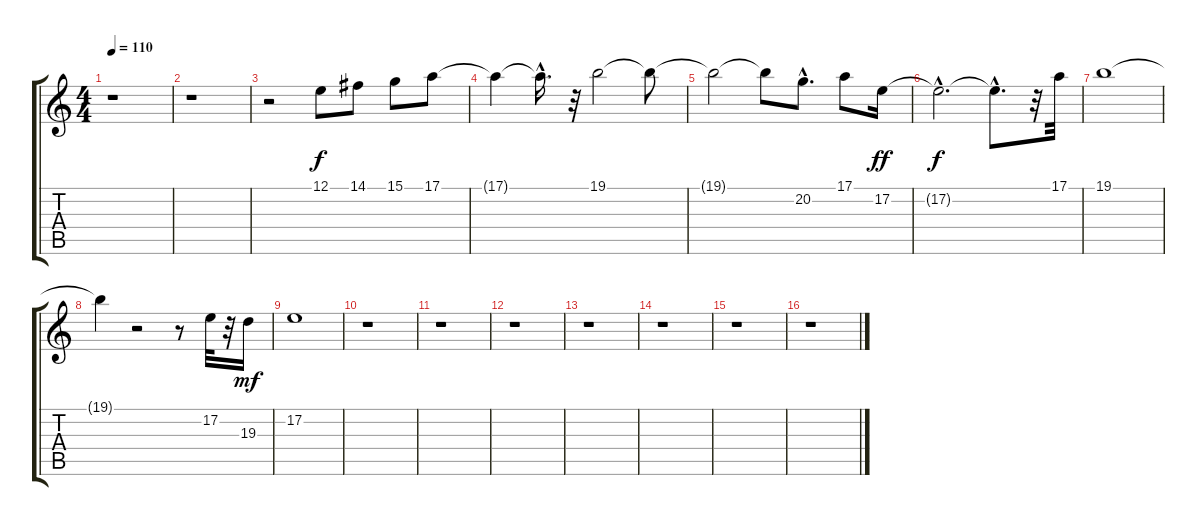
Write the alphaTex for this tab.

\track "" {instrument panflute}
\staff {score tabs}
\tuning (E4 B3 G3 D3 A2 E2) {hide}
\ts (4 4)
\tempo 110
\clef g2
\ks c
r.1{dy f} |
r.1 |
r.2 12.1.8 14.1.8 15.1.8 17.1.8 |
17.1{t}.4 17.1{hac t}.16{d} r.32 19.1.2 19.1{t}.8 |
19.1{t}.2 19.1{t}.8 20.2{hac}.8{d} 17.1.8 17.2.16{dy ff} |
17.2{hac t}.2{d dy f} 17.2{hac t}.8{d} r.32 17.1.32 |
19.1.1 |
19.1{t}.4 r.2 r.8 17.2.32 r.32 19.3.16{dy mf} |
17.2.1 |
r.1 |
r.1 |
r.1 |
r.1 |
r.1 |
r.1 |
r.1
